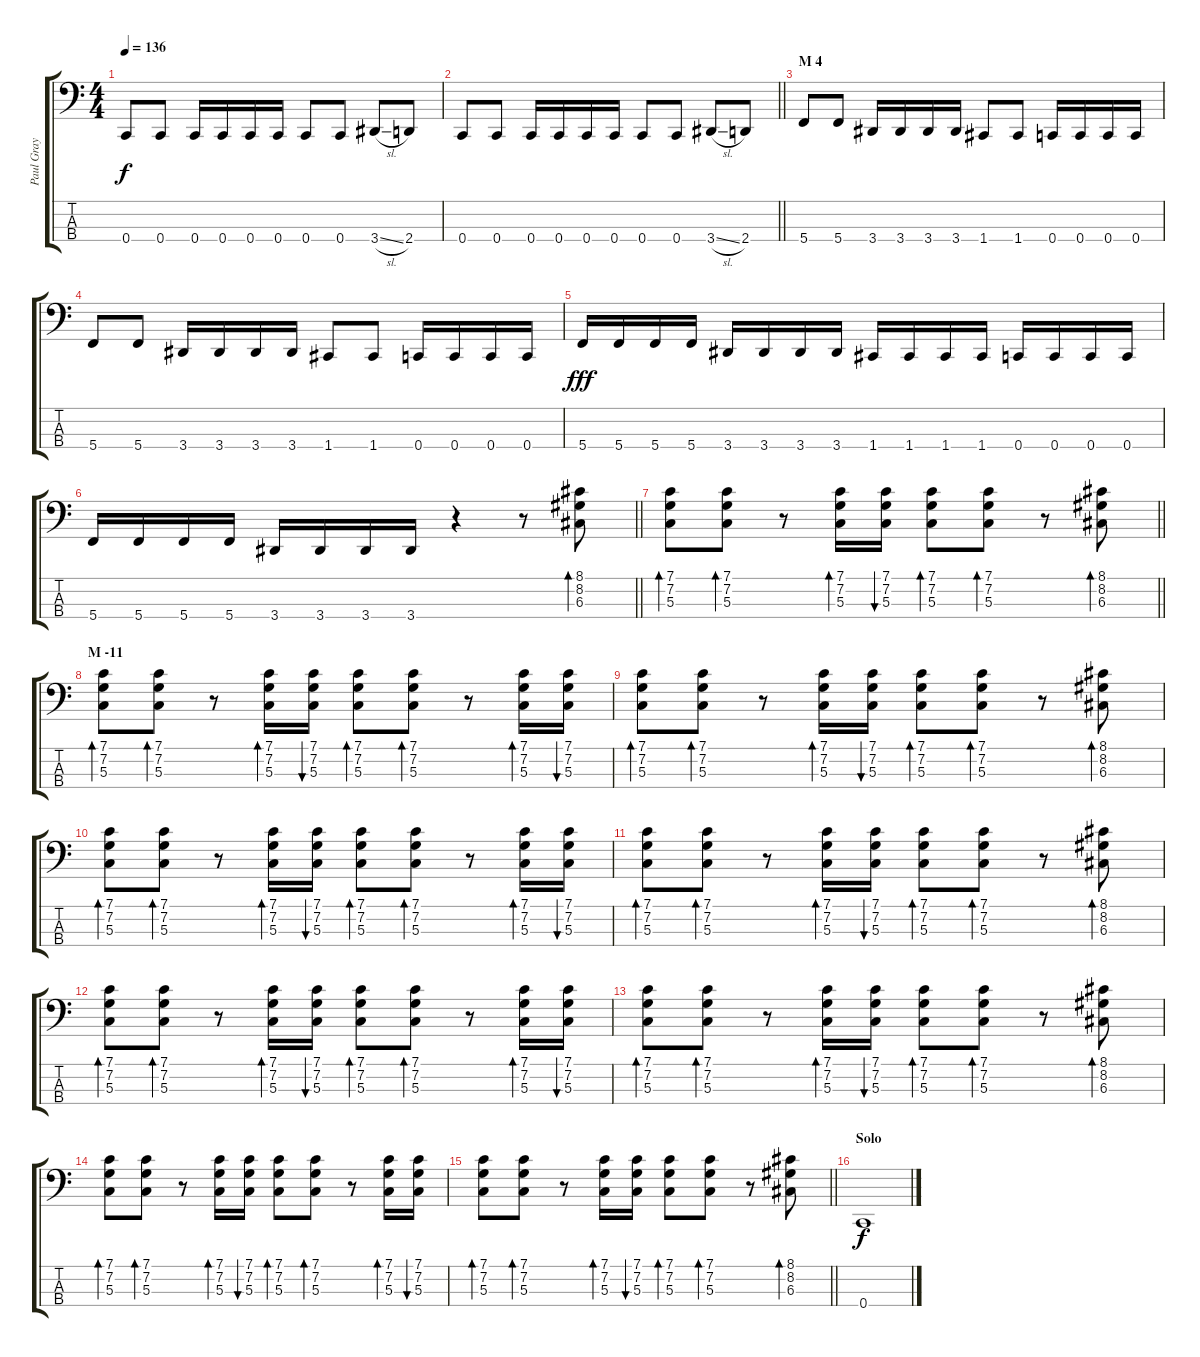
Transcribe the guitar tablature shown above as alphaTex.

\track ("Paul Gray" "Paul Gray") {instrument electricbasspick}
\staff {score tabs}
\tuning (F2 C2 G1 C1) {hide}
\ts (4 4)
\tempo 136
\clef f4
\ks c
0.4.8{dy f} 0.4.8 0.4.16 0.4.16 0.4.16 0.4.16 0.4.8 0.4.8 3.4{sl}.8 2.4.8 |
\barLineRight lightlight
0.4.8 0.4.8 0.4.16 0.4.16 0.4.16 0.4.16 0.4.8 0.4.8 3.4{sl}.8 2.4.8 |
\section ("" "M 4")
5.4.8 5.4.8 3.4.16 3.4.16 3.4.16 3.4.16 1.4.8 1.4.8 0.4.16 0.4.16 0.4.16 0.4.16 |
5.4.8 5.4.8 3.4.16 3.4.16 3.4.16 3.4.16 1.4.8 1.4.8 0.4.16 0.4.16 0.4.16 0.4.16 |
5.4.16{dy fff} 5.4.16 5.4.16 5.4.16 3.4.16 3.4.16 3.4.16 3.4.16 1.4.16 1.4.16 1.4.16 1.4.16 0.4.16 0.4.16 0.4.16 0.4.16 |
\barLineRight lightlight
5.4.16 5.4.16 5.4.16 5.4.16 3.4.16 3.4.16 3.4.16 3.4.16 r.4 r.8 (8.1 8.2 6.3).8{bd 120 volume 16} |
\barLineRight lightlight
(7.1 7.2 5.3).8{bd 120} (7.1 7.2 5.3).8{bd 120} r.8 (7.1 7.2 5.3).16{bd 120} (7.1 7.2 5.3).16{bu 120} (7.1 7.2 5.3).8{bd 120} (7.1 7.2 5.3).8{bd 120} r.8 (8.1 8.2 6.3).8{bd 120} |
\section ("" "M -11")
(7.1 7.2 5.3).8{bd 120} (7.1 7.2 5.3).8{bd 120} r.8 (7.1 7.2 5.3).16{bd 120} (7.1 7.2 5.3).16{bu 120} (7.1 7.2 5.3).8{bd 120} (7.1 7.2 5.3).8{bd 120} r.8 (7.1 7.2 5.3).16{bd 120} (7.1 7.2 5.3).16{bu 120} |
(7.1 7.2 5.3).8{bd 120} (7.1 7.2 5.3).8{bd 120} r.8 (7.1 7.2 5.3).16{bd 120} (7.1 7.2 5.3).16{bu 120} (7.1 7.2 5.3).8{bd 120} (7.1 7.2 5.3).8{bd 120} r.8 (8.1 8.2 6.3).8{bd 120} |
(7.1 7.2 5.3).8{bd 120} (7.1 7.2 5.3).8{bd 120} r.8 (7.1 7.2 5.3).16{bd 120} (7.1 7.2 5.3).16{bu 120} (7.1 7.2 5.3).8{bd 120} (7.1 7.2 5.3).8{bd 120} r.8 (7.1 7.2 5.3).16{bd 120} (7.1 7.2 5.3).16{bu 120} |
(7.1 7.2 5.3).8{bd 120} (7.1 7.2 5.3).8{bd 120} r.8 (7.1 7.2 5.3).16{bd 120} (7.1 7.2 5.3).16{bu 120} (7.1 7.2 5.3).8{bd 120} (7.1 7.2 5.3).8{bd 120} r.8 (8.1 8.2 6.3).8{bd 120} |
(7.1 7.2 5.3).8{bd 120} (7.1 7.2 5.3).8{bd 120} r.8 (7.1 7.2 5.3).16{bd 120} (7.1 7.2 5.3).16{bu 120} (7.1 7.2 5.3).8{bd 120} (7.1 7.2 5.3).8{bd 120} r.8 (7.1 7.2 5.3).16{bd 120} (7.1 7.2 5.3).16{bu 120} |
(7.1 7.2 5.3).8{bd 120} (7.1 7.2 5.3).8{bd 120} r.8 (7.1 7.2 5.3).16{bd 120} (7.1 7.2 5.3).16{bu 120} (7.1 7.2 5.3).8{bd 120} (7.1 7.2 5.3).8{bd 120} r.8 (8.1 8.2 6.3).8{bd 120} |
(7.1 7.2 5.3).8{bd 120} (7.1 7.2 5.3).8{bd 120} r.8 (7.1 7.2 5.3).16{bd 120} (7.1 7.2 5.3).16{bu 120} (7.1 7.2 5.3).8{bd 120} (7.1 7.2 5.3).8{bd 120} r.8 (7.1 7.2 5.3).16{bd 120} (7.1 7.2 5.3).16{bu 120} |
\barLineRight lightlight
(7.1 7.2 5.3).8{bd 120} (7.1 7.2 5.3).8{bd 120} r.8 (7.1 7.2 5.3).16{bd 120} (7.1 7.2 5.3).16{bu 120} (7.1 7.2 5.3).8{bd 120} (7.1 7.2 5.3).8{bd 120} r.8 (8.1 8.2 6.3).8{bd 120} |
\section ("" "Solo")
0.4.1{dy f volume 13}
